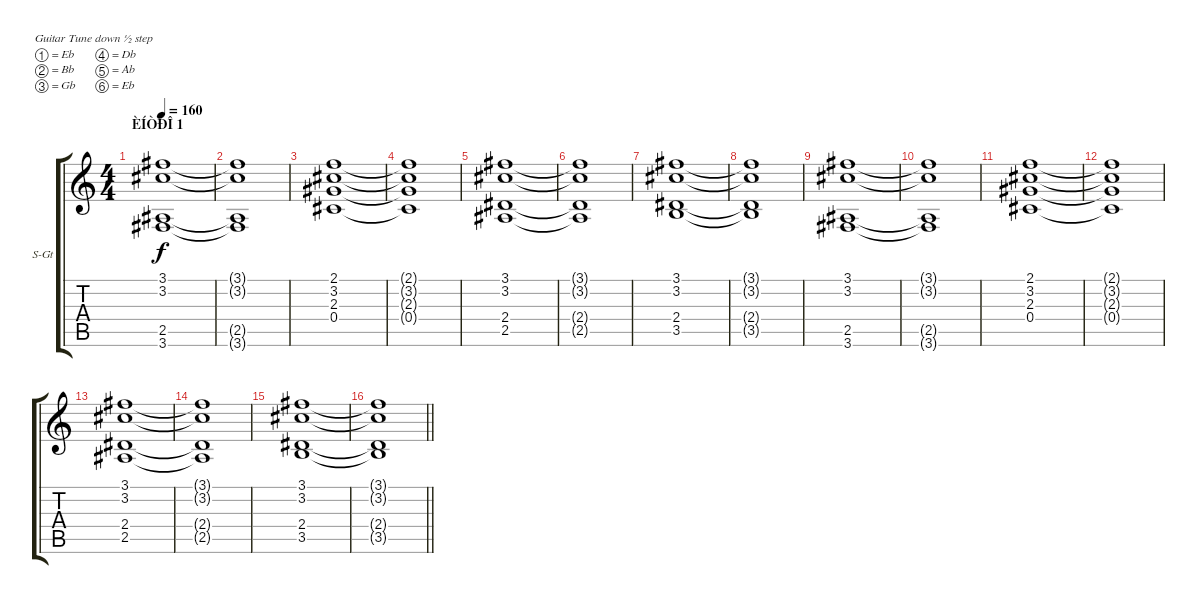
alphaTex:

\bracketExtendMode groupsimilarinstruments
\firstSystemTrackNameOrientation horizontal
\otherSystemsTrackNameOrientation horizontal
\track ("Steel Guitar" "S-Gt") {instrument acousticguitarsteel}
\staff {score tabs}
\tuning (Eb4 Bb3 Gb3 Db3 Ab2 Eb2)
\ts (4 4)
\beaming (8 2 2 2 2)
\section ("" "ÈÍÒÐÎ 1")
\tempo 160
\clef g2
\ks c
(3.1 3.2 2.5 3.6).1{dy f instrument acousticguitarsteel} |
(3.1{t} 3.2{t} 2.5{t} 3.6{t}).1 |
(2.1 3.2 2.3 0.4).1 |
(2.1{t} 3.2{t} 2.3{t} 0.4{t}).1 |
(3.1 3.2 2.4 2.5).1 |
(3.1{t} 3.2{t} 2.4{t} 2.5{t}).1 |
(3.1 3.2 2.4 3.5).1 |
(3.1{t} 3.2{t} 2.4{t} 3.5{t}).1 |
(3.1 3.2 2.5 3.6).1 |
(3.1{t} 3.2{t} 2.5{t} 3.6{t}).1 |
(2.1 3.2 2.3 0.4).1 |
(2.1{t} 3.2{t} 2.3{t} 0.4{t}).1 |
(3.1 3.2 2.4 2.5).1 |
(3.1{t} 3.2{t} 2.4{t} 2.5{t}).1 |
(3.1 3.2 2.4 3.5).1 |
\barLineRight lightlight
(3.1{t} 3.2{t} 2.4{t} 3.5{t}).1
